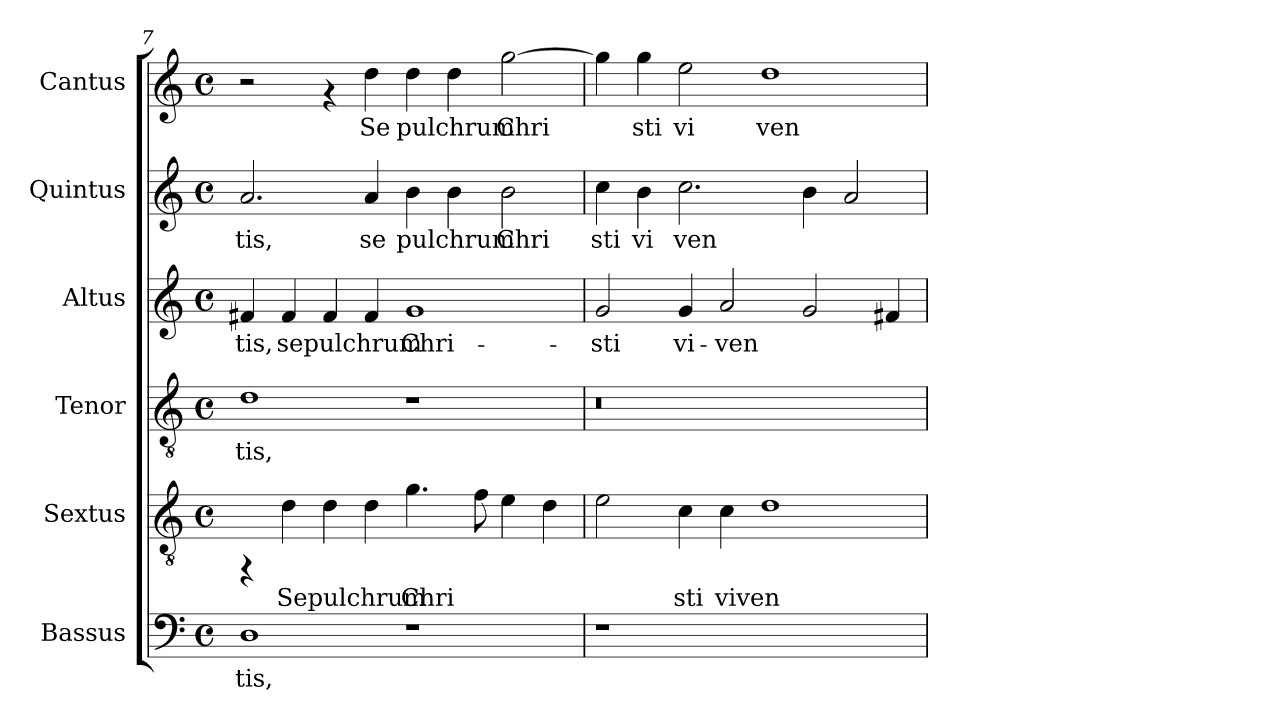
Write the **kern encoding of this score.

**kern	**text	**kern	**text	**kern	**text	**kern	**text	**kern	**text	**kern	**text
*part6	*part6	*part5	*part5	*part4	*part4	*part3	*part3	*part2	*part2	*part1	*part1
*staff6	*staff6	*staff5	*staff5	*staff4	*staff4	*staff3	*staff3	*staff2	*staff2	*staff1	*staff1
*I"Bassus	*	*I"Sextus	*	*I"Tenor	*	*I"Altus	*	*I"Quintus	*	*I"Cantus	*
*clefF4	*	*clefGv2	*	*clefGv2	*	*clefG2	*	*clefG2	*	*clefG2	*
*k[]	*	*k[]	*	*k[]	*	*k[]	*	*k[]	*	*k[]	*
*C:	*	*C:	*	*C:	*	*C:	*	*C:	*	*C:	*
*M4/4	*	*M4/4	*	*M4/4	*	*M4/4	*	*M4/4	*	*M4/4	*
*met(c)	*	*met(c)	*	*met(c)	*	*met(c)	*	*met(c)	*	*met(c)	*
=7	=7	=7	=7	=7	=7	=7	=7	=7	=7	=7	=7
!	!LO:LY:b:cj	!	!	!	!LO:LY:b:cj	!	!LO:LY:b:cj	!	!LO:LY:b:cj	!	!
1D	tis,	4rFF	.	1d	tis,	4f#X/	-tis,	2.a/	tis,	2r	.
!	!	!	!LO:LY:b:cj	!	!	!	!LO:LY:b:cj	!	!	!	!
.	.	4d\	Sepulchrum	.	.	4f#/	sepulchrum	.	.	.	.
!	!	!	!LO:LY:b:cj	!	!	!	!LO:LY:b:cj	!	!	!	!
.	.	4d\	.	.	.	4f#/	.	.	.	4rf	.
!	!	!	!LO:LY:b:cj	!	!	!	!LO:LY:b:cj	!	!LO:LY:b:cj	!	!LO:LY:b:cj
.	.	4d\	.	.	.	4f#/	.	4a/	se	4dd\	Se
!	!	!	!LO:LY:b:cj	!	!	!	!LO:LY:b:cj	!	!LO:LY:b:cj	!	!LO:LY:b:cj
1r	.	4.g\	Chri	1r	.	1g	Chri-	4b\	pulchrum	4dd\	pulchrum
!	!	!	!	!	!	!	!	!	!LO:LY:b:cj	!	!LO:LY:b:cj
.	.	.	.	.	.	.	.	4b\	.	4dd\	.
!	!	!	!LO:LY:b:cj	!	!	!	!	!	!	!	!
.	.	8f\	.	.	.	.	.	.	.	.	.
!	!	!	!LO:LY:b:cj	!	!	!	!	!	!LO:LY:b:cj	!	!LO:LY:b:cj
.	.	4e\	.	.	.	.	.	2b\	Chri	[>2gg\	Chri
!	!	!	!LO:LY:b:cj	!	!	!	!	!	!	!	!
.	.	4d\	.	.	.	.	.	.	.	.	.
=8	=8	=8	=8	=8	=8	=8	=8	=8	=8	=8	=8
!	!	!	!LO:LY:b:cj	!	!	!	!LO:LY:b:cj	!	!LO:LY:b:cj	!	!LO:LY:b:cj
1r	.	2e\	.	0r	.	2g/	-sti	4cc\	sti	4gg\]	.
!	!	!	!	!	!	!	!	!	!LO:LY:b:cj	!	!LO:LY:b:cj
.	.	.	.	.	.	.	.	4b\	vi	4gg\	sti
!	!	!	!LO:LY:b:cj	!	!	!	!LO:LY:b:cj	!	!LO:LY:b:cj	!	!LO:LY:b:cj
.	.	4c\	sti	.	.	4g/	vi-	2.cc\	ven	2ee\	vi
!	!	!	!LO:LY:b:cj	!	!	!	!LO:LY:b:cj	!	!	!	!
.	.	4c\	viven	.	.	2a/	-ven-	.	.	.	.
!	!	!	!LO:LY:b:cj	!	!	!	!	!	!	!	!LO:LY:b:cj
1ryy	.	1d	.	.	.	.	.	.	.	1dd	ven
!	!	!	!	!	!	!	!LO:LY:b:cj	!	!LO:LY:b:cj	!	!
.	.	.	.	.	.	2g/	--	4b\	.	.	.
!	!	!	!	!	!	!	!	!	!LO:LY:b:cj	!	!
.	.	.	.	.	.	.	.	2a/	.	.	.
!	!	!	!	!	!	!	!LO:LY:b:cj	!	!	!	!
.	.	.	.	.	.	4f#X/	--	.	.	.	.
=	=	=	=	=	=	=	=	=	=	=	=
*-	*-	*-	*-	*-	*-	*-	*-	*-	*-	*-	*-
